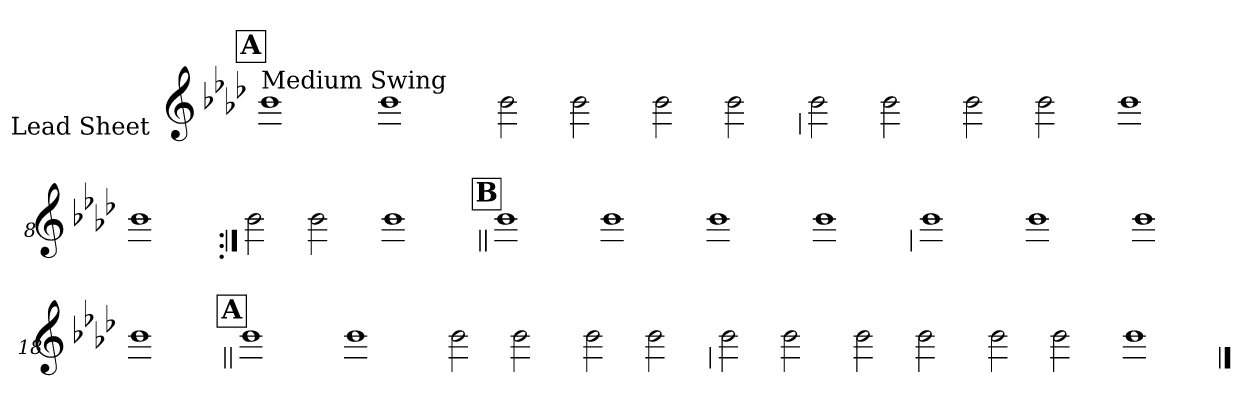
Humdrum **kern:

**kern
*part1
*staff1
*I"Lead Sheet
*stria0
*clefG2
*k[b-e-a-d-]
*A-:
!!LO:REH:place=s1:a:t=A
=1||
!LO:TX:a:t=Medium Swing
1b-
=2-
1b-
=3-
2b-
2b-
=4-
2b-
2b-
!!LO:LB:g=z
=5
2b-
2b-
=6-
2b-
2b-
=7-
1b-
=8-
1b-
!!LO:LB:g=z
=9:|!
2b-
2b-
=10-
1b-
!!LO:LB:g=z
!!LO:REH:place=s1:a:t=B
=11||
1b-
=12-
1b-
=13-
1b-
=14-
1b-
!!LO:LB:g=z
=15
1b-
=16-
1b-
=17-
1b-
=18-
1b-
!!LO:LB:g=z
!!LO:REH:place=s1:a:t=A
=19||
1b-
=20-
1b-
=21-
2b-
2b-
=22-
2b-
2b-
!!LO:LB:g=z
=23
2b-
2b-
=24-
2b-
2b-
=25-
2b-
2b-
=26-
1b-
==
*-
